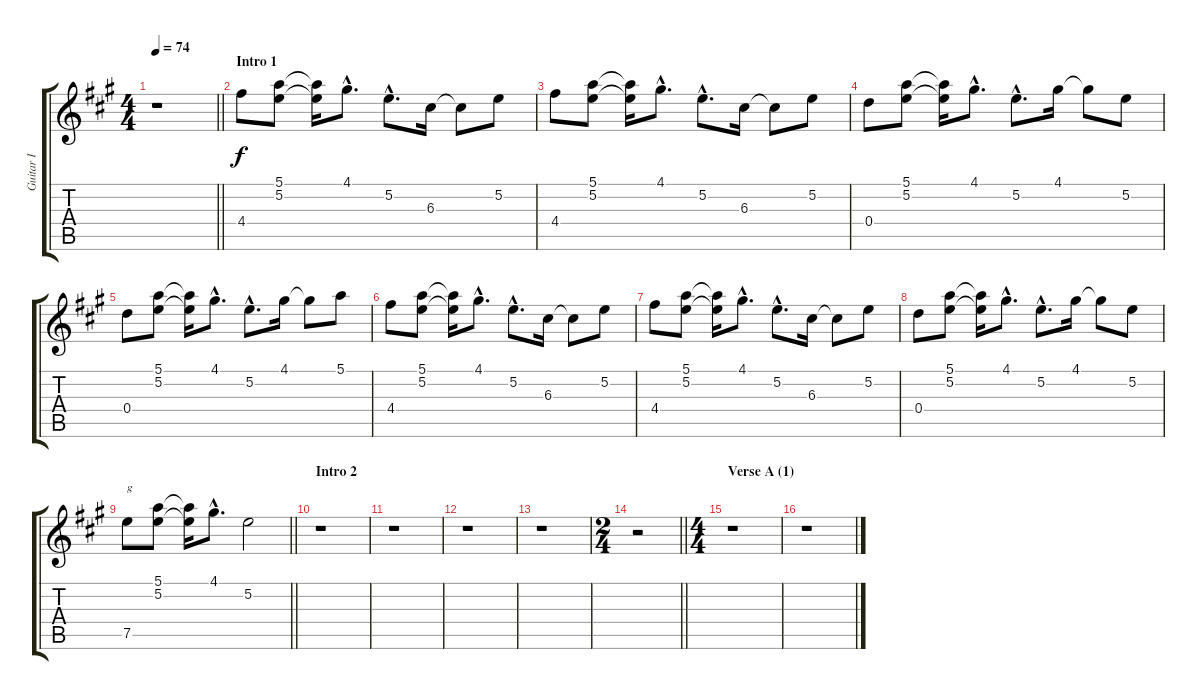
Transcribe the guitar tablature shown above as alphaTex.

\track ("Guitar I" "Guitar I") {instrument distortionguitar}
\staff {score tabs}
\tuning (E4 B3 G3 D4 A3 E3) {hide}
\ts (4 4)
\tempo 74
\clef g2
\barLineRight lightlight
\ks f#minor
r.1{dy f instrument distortionguitar} |
\section ("" "Intro 1")
4.4.8 (5.1 5.2).8 (5.1{t} 5.2{t}).16 4.1{hac}.8{d} 5.2{hac}.8{d} 6.3.16 6.3{t}.8 5.2.8 |
4.4.8 (5.1 5.2).8 (5.1{t} 5.2{t}).16 4.1{hac}.8{d} 5.2{hac}.8{d} 6.3.16 6.3{t}.8 5.2.8 |
0.4.8 (5.1 5.2).8 (5.1{t} 5.2{t}).16 4.1{hac}.8{d} 5.2{hac}.8{d} 4.1.16 4.1{t}.8 5.2.8 |
0.4.8 (5.1 5.2).8 (5.1{t} 5.2{t}).16 4.1{hac}.8{d} 5.2{hac}.8{d} 4.1.16 4.1{t}.8 5.1.8 |
4.4.8 (5.1 5.2).8 (5.1{t} 5.2{t}).16 4.1{hac}.8{d} 5.2{hac}.8{d} 6.3.16 6.3{t}.8 5.2.8 |
4.4.8 (5.1 5.2).8 (5.1{t} 5.2{t}).16 4.1{hac}.8{d} 5.2{hac}.8{d} 6.3.16 6.3{t}.8 5.2.8 |
0.4.8 (5.1 5.2).8 (5.1{t} 5.2{t}).16 4.1{hac}.8{d} 5.2{hac}.8{d} 4.1.16 4.1{t}.8 5.2.8 |
\barLineRight lightlight
7.5.8{txt "g"} (5.1 5.2).8 (5.1{t} 5.2{t}).16 4.1{hac}.8{d} 5.2.2 |
\section ("" "Intro 2")
r.1 |
r.1 |
r.1 |
r.1 |
\ts (2 4)
\barLineRight lightlight
r.2 |
\ts (4 4)
\section ("" "Verse A (1)")
r.1 |
r.1
